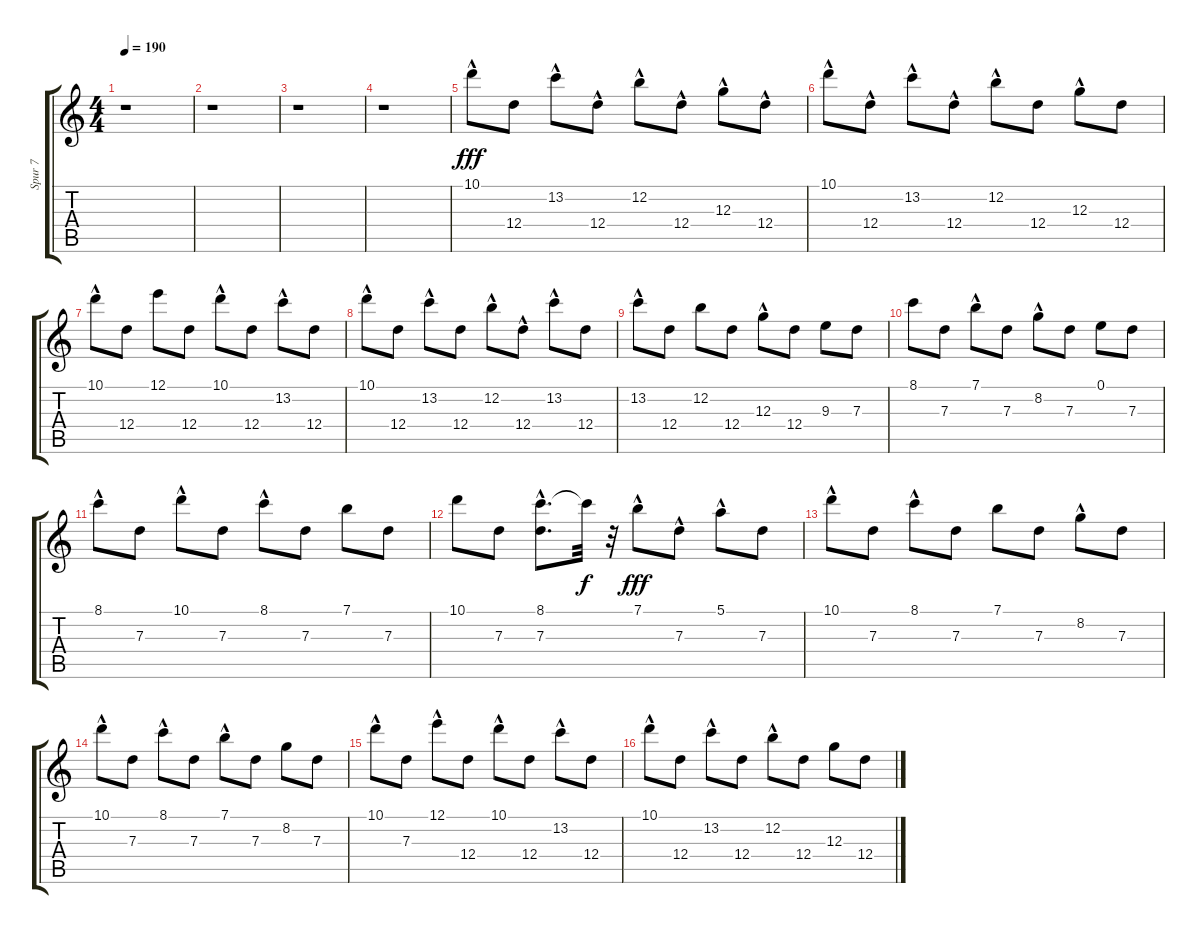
\track ("Spur 7" "Spur 7") {instrument acousticguitarsteel}
\staff {score tabs}
\tuning (E4 B3 G3 D3 A2 E2) {hide}
\ts (4 4)
\tempo 190
\clef g2
\ks c
r.1{dy f} |
r.1 |
r.1 |
r.1 |
10.1{hac}.8{dy fff} 12.4.8 13.2{hac}.8 12.4{hac}.8 12.2{hac}.8 12.4{hac}.8 12.3{hac}.8 12.4{hac}.8 |
10.1{hac}.8 12.4{hac}.8 13.2{hac}.8 12.4{hac}.8 12.2{hac}.8 12.4.8 12.3{hac}.8 12.4.8 |
10.1{hac}.8 12.4.8 12.1.8 12.4.8 10.1{hac}.8 12.4.8 13.2{hac}.8 12.4.8 |
10.1{hac}.8 12.4.8 13.2{hac}.8 12.4.8 12.2{hac}.8 12.4{hac}.8 13.2{hac}.8 12.4.8 |
13.2{hac}.8 12.4.8 12.2.8 12.4.8 12.3{hac}.8 12.4.8 9.3.8 7.3.8 |
8.1.8 7.3.8 7.1{hac}.8 7.3.8 8.2{hac}.8 7.3.8 0.1.8 7.3.8 |
8.1{hac}.8 7.3.8 10.1{hac}.8 7.3.8 8.1{hac}.8 7.3.8 7.1.8 7.3.8 |
10.1.8 7.3.8 (8.1{hac} 7.3).8{d} 8.1{t}.32{dy f} r.32 7.1{hac}.8{dy fff} 7.3{hac}.8 5.1{hac}.8 7.3.8 |
10.1{hac}.8 7.3.8 8.1{hac}.8 7.3.8 7.1.8 7.3.8 8.2{hac}.8 7.3.8 |
10.1{hac}.8 7.3.8 8.1{hac}.8 7.3.8 7.1{hac}.8 7.3.8 8.2.8 7.3.8 |
10.1{hac}.8 7.3.8 12.1{hac}.8 12.4.8 10.1{hac}.8 12.4.8 13.2{hac}.8 12.4.8 |
10.1{hac}.8 12.4.8 13.2{hac}.8 12.4.8 12.2{hac}.8 12.4.8 12.3.8 12.4.8
